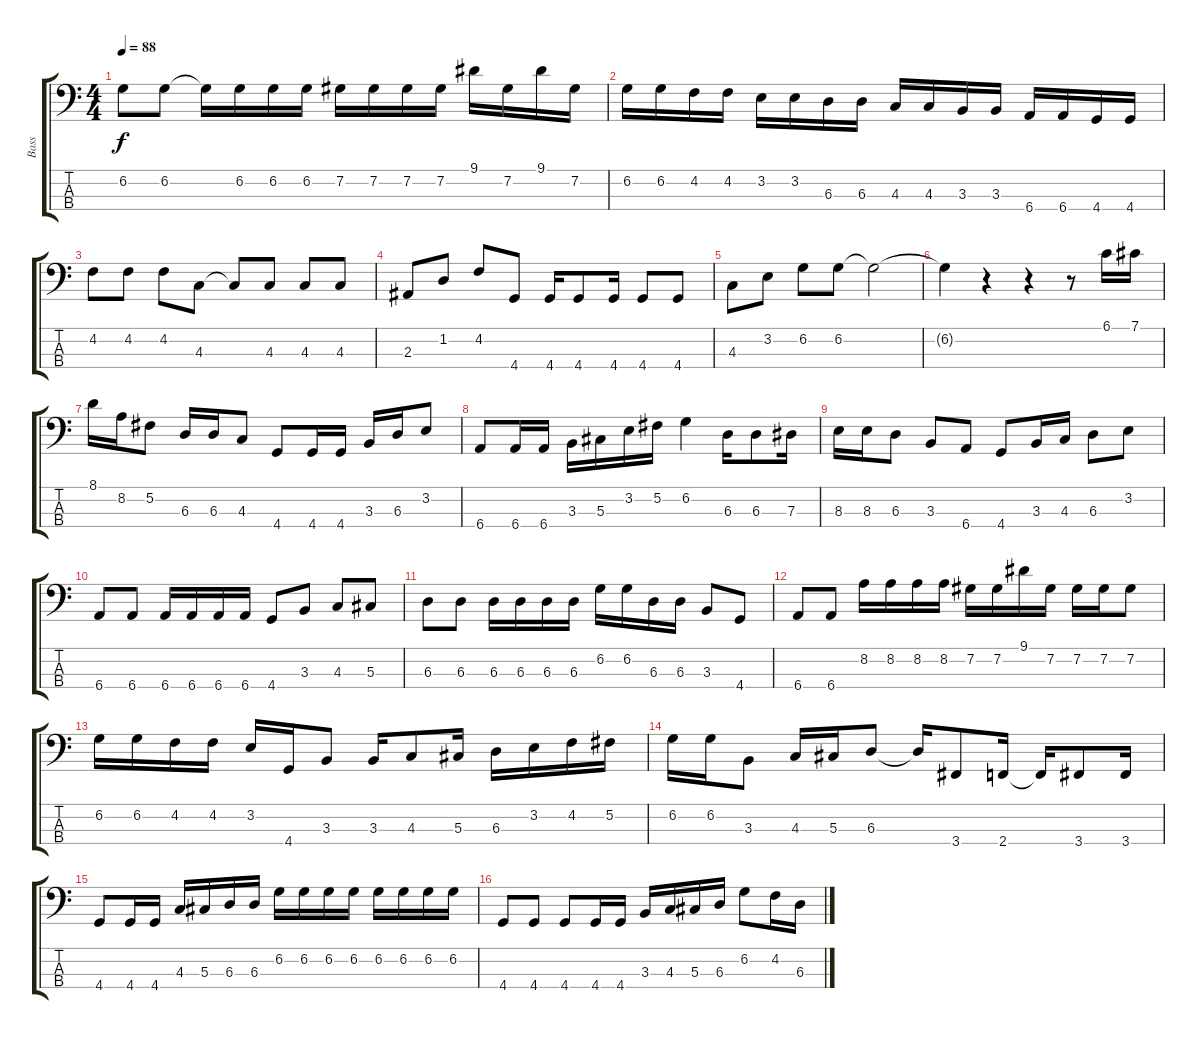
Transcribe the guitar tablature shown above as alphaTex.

\track ("Bass" "Bass") {instrument electricbassfinger}
\staff {score tabs}
\tuning (Gb2 Db2 Ab1 Eb1) {hide}
\ts (4 4)
\tempo 88
\clef f4
\ks c
6.2.8{dy f} 6.2.8 6.2{t}.16 6.2.16 6.2.16 6.2.16 7.2.16 7.2.16 7.2.16 7.2.16 9.1.16 7.2.16 9.1.16 7.2.16 |
6.2.16 6.2.16 4.2.16 4.2.16 3.2.16 3.2.16 6.3.16 6.3.16 4.3.16 4.3.16 3.3.16 3.3.16 6.4.16 6.4.16 4.4.16 4.4.16 |
4.2.8 4.2.8 4.2.8 4.3.8 4.3{t}.8 4.3.8 4.3.8 4.3.8 |
2.3.8 1.2.8 4.2.8 4.4.8 4.4.16 4.4.8 4.4.16 4.4.8 4.4.8 |
4.3.8 3.2.8 6.2.8 6.2.8 6.2{t}.2 |
6.2{t}.4 r.4 r.4 r.8 6.1.16 7.1.16 |
8.1.16 8.2.16 5.2.8 6.3.16 6.3.16 4.3.8 4.4.8 4.4.16 4.4.16 3.3.16 6.3.16 3.2.8 |
6.4.8 6.4.16 6.4.16 3.3.16 5.3.16 3.2.16 5.2.16 6.2.4 6.3.16 6.3.8 7.3.16 |
8.3.16 8.3.16 6.3.8 3.3.8 6.4.8 4.4.8 3.3.16 4.3.16 6.3.8 3.2.8 |
6.4.8 6.4.8 6.4.16 6.4.16 6.4.16 6.4.16 4.4.8 3.3.8 4.3.8 5.3.8 |
6.3.8 6.3.8 6.3.16 6.3.16 6.3.16 6.3.16 6.2.16 6.2.16 6.3.16 6.3.16 3.3.8 4.4.8 |
6.4.8 6.4.8 8.2.16 8.2.16 8.2.16 8.2.16 7.2.16 7.2.16 9.1.16 7.2.16 7.2.16 7.2.16 7.2.8 |
6.2.16 6.2.16 4.2.16 4.2.16 3.2.16 4.4.16 3.3.8 3.3.16 4.3.8 5.3.16 6.3.16 3.2.16 4.2.16 5.2.16 |
6.2.16 6.2.16 3.3.8 4.3.16 5.3.16 6.3.8 6.3{t}.16 3.4.8 2.4.16 2.4{t}.16 3.4.8 3.4.16 |
4.4.8 4.4.16 4.4.16 4.3.16 5.3.16 6.3.16 6.3.16 6.2.16 6.2.16 6.2.16 6.2.16 6.2.16 6.2.16 6.2.16 6.2.16 |
4.4.8 4.4.8 4.4.8 4.4.16 4.4.16 3.3.16 4.3.16 5.3.16 6.3.16 6.2.8 4.2.16 6.3.16
